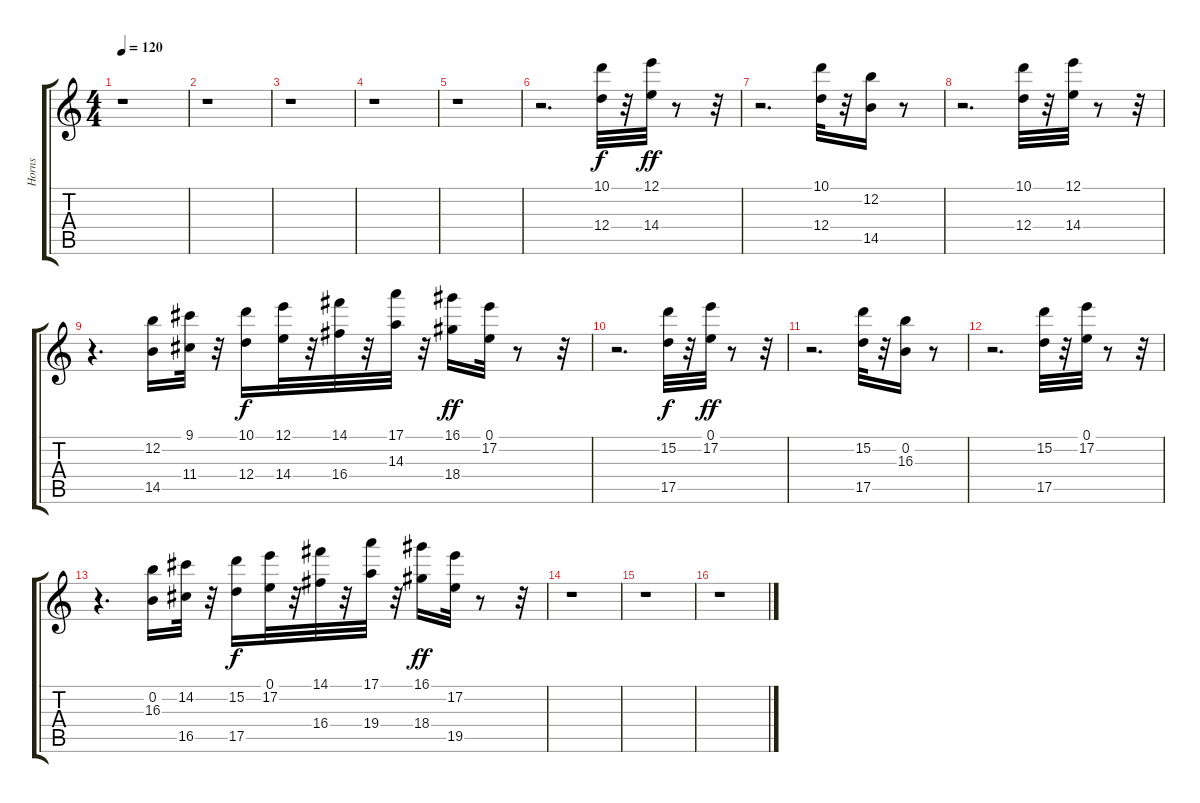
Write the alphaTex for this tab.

\track ("Horns" "Horns") {instrument synthbass1}
\staff {score tabs}
\tuning (E4 B3 G3 D3 A2 E2) {hide}
\ts (4 4)
\tempo 120
\clef g2
\ks c
r.1{dy f} |
r.1 |
r.1 |
r.1 |
r.1 |
r.2{d} (10.1 12.4).32 r.32 (12.1 14.4).32{dy ff} r.8 r.32 |
r.2{d} (10.1 12.4).32 r.32 (12.2 14.5).16 r.8 |
r.2{d} (10.1 12.4).32 r.32 (12.1 14.4).32 r.8 r.32 |
r.4{d} (12.2 14.5).16 (9.1 11.4).32 r.32 (10.1 12.4).16{dy f} (12.1 14.4).32 r.32 (14.1 16.4).32 r.32 (17.1 14.3).32 r.32 (16.1 18.4).16{dy ff} (0.1 17.2).32 r.8 r.32 |
r.2{d} (15.2 17.5).32{dy f} r.32 (0.1 17.2).32{dy ff} r.8 r.32 |
r.2{d} (15.2 17.5).32 r.32 (0.2 16.3).16 r.8 |
r.2{d} (15.2 17.5).32 r.32 (0.1 17.2).32 r.8 r.32 |
r.4{d} (0.2 16.3).16 (14.2 16.5).32 r.32 (15.2 17.5).16{dy f} (0.1 17.2).32 r.32 (14.1 16.4).32 r.32 (17.1 19.4).32 r.32 (16.1 18.4).16{dy ff} (17.2 19.5).32 r.8 r.32 |
r.1 |
r.1 |
r.1
